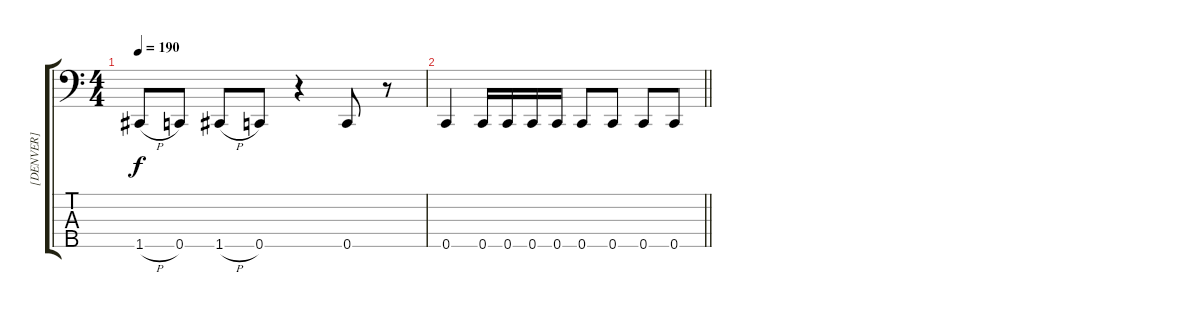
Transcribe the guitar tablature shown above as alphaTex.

\track ("[DENVER]" "[DENVER]") {instrument electricbassfinger}
\staff {score tabs}
\tuning (G2 Eb2 Bb1 F1 C1) {hide}
\ts (4 4)
\tempo 190
\clef f4
\ks c
1.5{h}.8{dy f} 0.5.8 1.5{h}.8 0.5.8 r.4 0.5.8 r.8 |
\barLineRight lightlight
0.5.4 0.5.16 0.5.16 0.5.16 0.5.16 0.5.8 0.5.8 0.5.8 0.5.8
